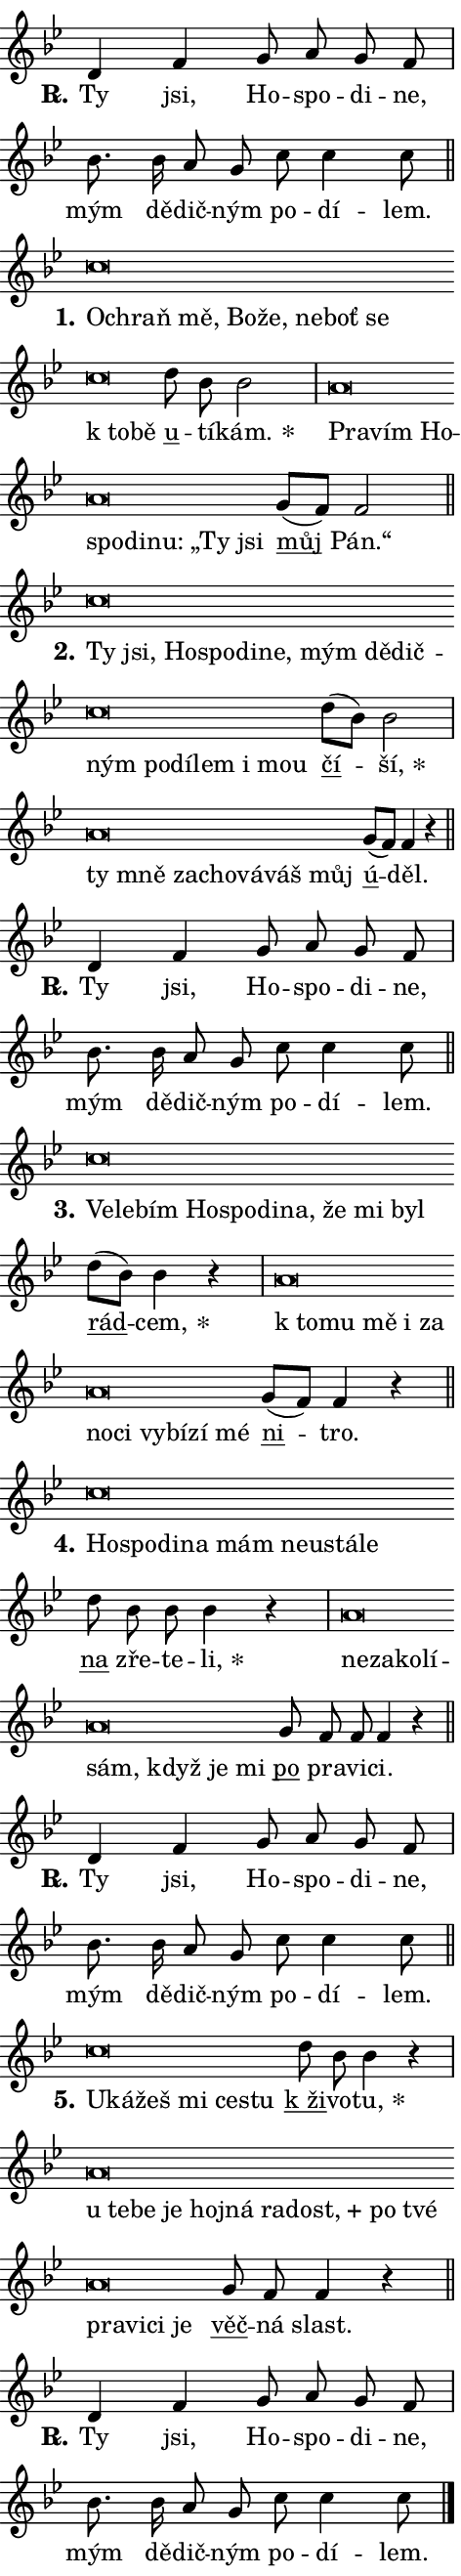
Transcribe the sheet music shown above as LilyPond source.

\version "2.24.0"
\header { tagline = "" }
\paper {
  indent = 0\cm
  top-margin = 0\cm
  right-margin = 0.13\cm % to fit lyric hyphens
  bottom-margin = 0\cm
  left-margin = 0\cm
  paper-width = 8\cm
  page-breaking = #ly:one-page-breaking
  system-system-spacing.basic-distance = #11
  score-system-spacing.basic-distance = #11
  ragged-last = ##f
}


%% Author: Thomas Morley
%% https://lists.gnu.org/archive/html/lilypond-user/2020-05/msg00002.html
#(define (line-position grob)
"Returns position of @var[grob} in current system:
   @code{'start}, if at first time-step
   @code{'end}, if at last time-step
   @code{'middle} otherwise
"
  (let* ((col (ly:item-get-column grob))
         (ln (ly:grob-object col 'left-neighbor))
         (rn (ly:grob-object col 'right-neighbor))
         (col-to-check-left (if (ly:grob? ln) ln col))
         (col-to-check-right (if (ly:grob? rn) rn col))
         (break-dir-left
           (and
             (ly:grob-property col-to-check-left 'non-musical #f)
             (ly:item-break-dir col-to-check-left)))
         (break-dir-right
           (and
             (ly:grob-property col-to-check-right 'non-musical #f)
             (ly:item-break-dir col-to-check-right))))
        (cond ((eqv? 1 break-dir-left) 'start)
              ((eqv? -1 break-dir-right) 'end)
              (else 'middle))))

#(define (tranparent-at-line-position vctor)
  (lambda (grob)
  "Relying on @code{line-position} select the relevant enry from @var{vctor}.
Used to determine transparency,"
    (case (line-position grob)
      ((end) (not (vector-ref vctor 0)))
      ((middle) (not (vector-ref vctor 1)))
      ((start) (not (vector-ref vctor 2))))))

noteHeadBreakVisibility =
#(define-music-function (break-visibility)(vector?)
"Makes @code{NoteHead}s transparent relying on @var{break-visibility}"
#{
  \override NoteHead.transparent =
    #(tranparent-at-line-position break-visibility)
#})

#(define delete-ledgers-for-transparent-note-heads
  (lambda (grob)
    "Reads whether a @code{NoteHead} is transparent.
If so this @code{NoteHead} is removed from @code{'note-heads} from
@var{grob}, which is supposed to be @code{LedgerLineSpanner}.
As a result ledgers are not printed for this @code{NoteHead}"
    (let* ((nhds-array (ly:grob-object grob 'note-heads))
           (nhds-list
             (if (ly:grob-array? nhds-array)
                 (ly:grob-array->list nhds-array)
                 '()))
           ;; Relies on the transparent-property being done before
           ;; Staff.LedgerLineSpanner.after-line-breaking is executed.
           ;; This is fragile ...
           (to-keep
             (remove
               (lambda (nhd)
                 (ly:grob-property nhd 'transparent #f))
               nhds-list)))
      ;; TODO find a better method to iterate over grob-arrays, similiar
      ;; to filter/remove etc for lists
      ;; For now rebuilt from scratch
      (set! (ly:grob-object grob 'note-heads)  '())
      (for-each
        (lambda (nhd)
          (ly:pointer-group-interface::add-grob grob 'note-heads nhd))
        to-keep))))

squashNotes = {
  \override NoteHead.X-extent = #'(-0.2 . 0.2)
  \override NoteHead.Y-extent = #'(-0.75 . 0)
  \override NoteHead.stencil =
    #(lambda (grob)
       (let ((pos (ly:grob-property grob 'staff-position)))
         (begin
           (if (< pos -7) (display "ERROR: Lower brevis then expected\n") (display ""))
           (if (<= pos -6) ly:text-interface::print ly:note-head::print))))
}
unSquashNotes = {
  \revert NoteHead.X-extent
  \revert NoteHead.Y-extent
  \revert NoteHead.stencil
}

hideNotes = \noteHeadBreakVisibility #begin-of-line-visible
unHideNotes = \noteHeadBreakVisibility #all-visible

% work-around for resetting accidentals
% https://lilypond.org/doc/v2.23/Documentation/notation/displaying-rhythms#unmetered-music
cadenzaMeasure = {
  \cadenzaOff
  \partial 1024 s1024
  \cadenzaOn
}

#(define-markup-command (accent layout props text) (markup?)
  "Underline accented syllable"
  (interpret-markup layout props
    #{\markup \override #'(offset . 4.3) \underline { #text }#}))

responsum = \markup \concat {
  "R" \hspace #-1.05 \path #0.1 #'((moveto 0 0.07) (lineto 0.9 0.8)) \hspace #0.05 "."
}

spaceSize = #0.6828661417322834 % exact space size for TeX Gyre Schola

\layout {
  \context {
    \Staff
    \remove "Time_signature_engraver"
    \override LedgerLineSpanner.after-line-breaking = #delete-ledgers-for-transparent-note-heads
  }
  \context {
    \Lyrics {
      \override LyricSpace.minimum-distance = \spaceSize
      \override LyricText.font-name = #"TeX Gyre Schola"
      \override LyricText.font-size = 1
      \override StanzaNumber.font-name = #"TeX Gyre Schola Bold"
      \override StanzaNumber.font-size = 1
    }
  }
  \context {
    \Score 
    \override NoteHead.text =
      #(lambda (grob) 
        (let ((pos (ly:grob-property grob 'staff-position)))
          #{\markup {
            \combine
              \halign #-0.55 \raise #(if (= pos -6) 0 0.5) \override #'(thickness . 2) \draw-line #'(3.2 . 0)
              \musicglyph "noteheads.sM1"
          }#}))
  }
}

% magnetic-lyrics.ily
%
%   written by
%     Jean Abou Samra <jean@abou-samra.fr>
%     Werner Lemberg <wl@gnu.org>
%
%   adapted by
%     Jiri Hon <jiri.hon@gmail.com>
%
% Version 2022-Apr-15

% https://www.mail-archive.com/lilypond-user@gnu.org/msg149350.html

#(define (Left_hyphen_pointer_engraver context)
   "Collect syllable-hyphen-syllable occurrences in lyrics and store
them in properties.  This engraver only looks to the left.  For
example, if the lyrics input is @code{foo -- bar}, it does the
following.

@itemize @bullet
@item
Set the @code{text} property of the @code{LyricHyphen} grob between
@q{foo} and @q{bar} to @code{foo}.

@item
Set the @code{left-hyphen} property of the @code{LyricText} grob with
text @q{foo} to the @code{LyricHyphen} grob between @q{foo} and
@q{bar}.
@end itemize

Use this auxiliary engraver in combination with the
@code{lyric-@/text::@/apply-@/magnetic-@/offset!} hook."
   (let ((hyphen #f)
         (text #f))
     (make-engraver
      (acknowledgers
       ((lyric-syllable-interface engraver grob source-engraver)
        (set! text grob)))
      (end-acknowledgers
       ((lyric-hyphen-interface engraver grob source-engraver)
        ;(when (not (grob::has-interface grob 'lyric-space-interface))
          (set! hyphen grob)));)
      ((stop-translation-timestep engraver)
       (when (and text hyphen)
         (ly:grob-set-object! text 'left-hyphen hyphen))
       (set! text #f)
       (set! hyphen #f)))))

#(define (lyric-text::apply-magnetic-offset! grob)
   "If the space between two syllables is less than the value in
property @code{LyricText@/.details@/.squash-threshold}, move the right
syllable to the left so that it gets concatenated with the left
syllable.

Use this function as a hook for
@code{LyricText@/.after-@/line-@/breaking} if the
@code{Left_@/hyphen_@/pointer_@/engraver} is active."
   (let ((hyphen (ly:grob-object grob 'left-hyphen #f)))
     (when hyphen
       (let ((left-text (ly:spanner-bound hyphen LEFT)))
         (when (grob::has-interface left-text 'lyric-syllable-interface)
           (let* ((common (ly:grob-common-refpoint grob left-text X))
                  (this-x-ext (ly:grob-extent grob common X))
                  (left-x-ext
                   (begin
                     ;; Trigger magnetism for left-text.
                     (ly:grob-property left-text 'after-line-breaking)
                     (ly:grob-extent left-text common X)))
                  ;; `delta` is the gap width between two syllables.
                  (delta (- (interval-start this-x-ext)
                            (interval-end left-x-ext)))
                  (details (ly:grob-property grob 'details))
                  (threshold (assoc-get 'squash-threshold details 0.2)))
             (when (< delta threshold)
               (let* (;; We have to manipulate the input text so that
                      ;; ligatures crossing syllable boundaries are not
                      ;; disabled.  For languages based on the Latin
                      ;; script this is essentially a beautification.
                      ;; However, for non-Western scripts it can be a
                      ;; necessity.
                      (lt (ly:grob-property left-text 'text))
                      (rt (ly:grob-property grob 'text))
                      (is-space (grob::has-interface hyphen 'lyric-space-interface))
                      (space (if is-space " " ""))
                      (extra-delta (if is-space spaceSize 0))
                      ;; Append new syllable.
                      (ltrt-space (if (and (string? lt) (string? rt))
                                (string-append lt space rt)
                                (make-concat-markup (list lt space rt))))
                      ;; Right-align `ltrt` to the right side.
                      (ltrt-space-markup (grob-interpret-markup
                               grob
                               (make-translate-markup
                                (cons (interval-length this-x-ext) 0)
                                (make-right-align-markup ltrt-space)))))
                 (begin
                   ;; Don't print `left-text`.
                   (ly:grob-set-property! left-text 'stencil #f)
                   ;; Set text and stencil (which holds all collected
                   ;; syllables so far) and shift it to the left.
                   (ly:grob-set-property! grob 'text ltrt-space)
                   (ly:grob-set-property! grob 'stencil ltrt-space-markup)
                   (ly:grob-translate-axis! grob (- (- delta extra-delta)) X))))))))))


#(define (lyric-hyphen::displace-bounds-first grob)
   ;; Make very sure this callback isn't triggered too early.
   (let ((left (ly:spanner-bound grob LEFT))
         (right (ly:spanner-bound grob RIGHT)))
     (ly:grob-property left 'after-line-breaking)
     (ly:grob-property right 'after-line-breaking)
     (ly:lyric-hyphen::print grob)))

squashThreshold = #0.4

\layout {
  \context {
    \Lyrics
    \consists #Left_hyphen_pointer_engraver
    \override LyricText.after-line-breaking =
      #lyric-text::apply-magnetic-offset!
    \override LyricHyphen.stencil = #lyric-hyphen::displace-bounds-first
    \override LyricText.details.squash-threshold = \squashThreshold
    \override LyricHyphen.minimum-distance = 0
    \override LyricHyphen.minimum-length = \squashThreshold
  }
}

squashText = \override LyricText.details.squash-threshold = 9999
unSquashText = \override LyricText.details.squash-threshold = \squashThreshold

leftText = \override LyricText.self-alignment-X = #LEFT
unLeftText = \revert LyricText.self-alignment-X

starOffset = #(lambda (grob) 
                (let ((x_offset (ly:self-alignment-interface::aligned-on-x-parent grob)))
                  (if (= x_offset 0) 0 (+ x_offset 1.2))))

star = #(define-music-function (syllable)(string?)
"Append star separator at the end of a syllable"
#{
  \once \override LyricText.X-offset = #starOffset
  \lyricmode { \markup {
    #syllable
    \override #'((font-name . "TeX Gyre Schola Bold")) \hspace #0.2 \lower #0.65 \larger "*"
  } }
#})

starAccent = #(define-music-function (syllable)(string?)
"Append star separator at the end of a syllable and make accent"
#{
  \once \override LyricText.X-offset = #starOffset
  \lyricmode { \markup {
    \accent #syllable
    \override #'((font-name . "TeX Gyre Schola Bold")) \hspace #0.2 \lower #0.65 \larger "*"
  } }
#})

breath = #(define-music-function (syllable)(string?)
"Append breathing indicator at the end of a syllable"
#{
  \lyricmode { \markup { #syllable "+" } }
#})

optionalBreath = #(define-music-function (syllable)(string?)
"Append optional breathing indicator at the end of a syllable"
#{
  \lyricmode { \markup { #syllable "(+)" } }
#})


\score {
    <<
        \new Voice = "melody" { \cadenzaOn \key bes \major \relative { d'4 f g8 a g f \cadenzaMeasure \bar "|" bes8. bes16 a8 g \bar "" c c4 c8 \cadenzaMeasure \bar "||" \break } }
        \new Lyrics \lyricsto "melody" { \lyricmode { \set stanza = \responsum
Ty jsi, Ho -- spo -- di -- ne, mým dě -- dič -- ným po -- dí -- lem. } }
    >>
    \layout {}
}

\score {
    <<
        \new Voice = "melody" { \cadenzaOn \key bes \major \relative { \squashNotes c''\breve*1/16 \hideNotes \breve*1/16 \bar "" \breve*1/16 \bar "" \breve*1/16 \bar "" \breve*1/16 \bar "" \breve*1/16 \bar "" \breve*1/16 \bar "" \breve*1/16 \bar "" \breve*1/16 \breve*1/16 \bar "" \unHideNotes \unSquashNotes \bar "" d8 bes bes2 \cadenzaMeasure \bar "|" \squashNotes a\breve*1/16 \hideNotes \breve*1/16 \bar "" \breve*1/16 \bar "" \breve*1/16 \bar "" \breve*1/16 \bar "" \breve*1/16 \bar "" \breve*1/16 \breve*1/16 \bar "" \unHideNotes \unSquashNotes \bar "" g8[( f)] f2 \cadenzaMeasure \bar "||" \break } }
        \new Lyrics \lyricsto "melody" { \lyricmode { \set stanza = "1."
\leftText O -- \squashText chraň mě, Bo -- že, ne -- boť se "k to" -- bě \unLeftText \unSquashText \markup \accent u -- tí -- \star kám. \leftText Pra -- \squashText vím Ho -- spo -- di -- nu: „Ty jsi \unLeftText \unSquashText \markup \accent můj Pán.“ } }
    >>
    \layout {}
}

\score {
    <<
        \new Voice = "melody" { \cadenzaOn \key bes \major \relative { \squashNotes c''\breve*1/16 \hideNotes \breve*1/16 \bar "" \breve*1/16 \bar "" \breve*1/16 \bar "" \breve*1/16 \bar "" \breve*1/16 \bar "" \breve*1/16 \bar "" \breve*1/16 \bar "" \breve*1/16 \bar "" \breve*1/16 \bar "" \breve*1/16 \bar "" \breve*1/16 \bar "" \breve*1/16 \bar "" \breve*1/16 \breve*1/16 \bar "" \unHideNotes \unSquashNotes \bar "" d8[( bes)] bes2 \cadenzaMeasure \bar "|" \squashNotes a\breve*1/16 \hideNotes \breve*1/16 \bar "" \breve*1/16 \bar "" \breve*1/16 \bar "" \breve*1/16 \bar "" \breve*1/16 \breve*1/16 \bar "" \unHideNotes \unSquashNotes \bar "" g8[( f)] f4 r \cadenzaMeasure \bar "||" \break } }
        \new Lyrics \lyricsto "melody" { \lyricmode { \set stanza = "2."
\leftText Ty \squashText jsi, Ho -- spo -- di -- ne, mým dě -- dič -- ným po -- dí -- lem i mou \unLeftText \unSquashText \markup \accent čí -- \star ší, \leftText ty \squashText mně za -- cho -- vá -- váš můj \unLeftText \unSquashText \markup \accent ú -- děl. } }
    >>
    \layout {}
}

\score {
    <<
        \new Voice = "melody" { \cadenzaOn \key bes \major \relative { d'4 f g8 a g f \cadenzaMeasure \bar "|" bes8. bes16 a8 g \bar "" c c4 c8 \cadenzaMeasure \bar "||" \break } }
        \new Lyrics \lyricsto "melody" { \lyricmode { \set stanza = \responsum
Ty jsi, Ho -- spo -- di -- ne, mým dě -- dič -- ným po -- dí -- lem. } }
    >>
    \layout {}
}

\score {
    <<
        \new Voice = "melody" { \cadenzaOn \key bes \major \relative { \squashNotes c''\breve*1/16 \hideNotes \breve*1/16 \bar "" \breve*1/16 \bar "" \breve*1/16 \bar "" \breve*1/16 \bar "" \breve*1/16 \bar "" \breve*1/16 \bar "" \breve*1/16 \bar "" \breve*1/16 \breve*1/16 \bar "" \unHideNotes \unSquashNotes \bar "" d8[( bes)] bes4 r \cadenzaMeasure \bar "|" \squashNotes a\breve*1/16 \hideNotes \breve*1/16 \bar "" \breve*1/16 \bar "" \breve*1/16 \bar "" \breve*1/16 \bar "" \breve*1/16 \bar "" \breve*1/16 \bar "" \breve*1/16 \bar "" \breve*1/16 \bar "" \breve*1/16 \breve*1/16 \bar "" \unHideNotes \unSquashNotes \bar "" g8[( f)] f4 r \cadenzaMeasure \bar "||" \break } }
        \new Lyrics \lyricsto "melody" { \lyricmode { \set stanza = "3."
\leftText Ve -- \squashText le -- bím Ho -- spo -- di -- na, že mi byl \unLeftText \unSquashText \markup \accent rád -- \star cem, \leftText "k to" -- \squashText mu mě i za no -- ci vy -- bí -- zí mé \unLeftText \unSquashText \markup \accent ni -- tro. } }
    >>
    \layout {}
}

\score {
    <<
        \new Voice = "melody" { \cadenzaOn \key bes \major \relative { \squashNotes c''\breve*1/16 \hideNotes \breve*1/16 \bar "" \breve*1/16 \bar "" \breve*1/16 \bar "" \breve*1/16 \bar "" \breve*1/16 \bar "" \breve*1/16 \bar "" \breve*1/16 \breve*1/16 \bar "" \unHideNotes \unSquashNotes \bar "" d8 bes bes bes4 r \cadenzaMeasure \bar "|" \squashNotes a\breve*1/16 \hideNotes \breve*1/16 \bar "" \breve*1/16 \bar "" \breve*1/16 \bar "" \breve*1/16 \bar "" \breve*1/16 \bar "" \breve*1/16 \breve*1/16 \bar "" \unHideNotes \unSquashNotes \bar "" g8 f f f4 r \cadenzaMeasure \bar "||" \break } }
        \new Lyrics \lyricsto "melody" { \lyricmode { \set stanza = "4."
\leftText Ho -- \squashText spo -- di -- na mám ne -- u -- stá -- le \unLeftText \unSquashText \markup \accent na zře -- te -- \star li, \leftText ne -- \squashText za -- ko -- lí -- sám, když je mi \unLeftText \unSquashText \markup \accent po pra -- vi -- ci. } }
    >>
    \layout {}
}

\score {
    <<
        \new Voice = "melody" { \cadenzaOn \key bes \major \relative { d'4 f g8 a g f \cadenzaMeasure \bar "|" bes8. bes16 a8 g \bar "" c c4 c8 \cadenzaMeasure \bar "||" \break } }
        \new Lyrics \lyricsto "melody" { \lyricmode { \set stanza = \responsum
Ty jsi, Ho -- spo -- di -- ne, mým dě -- dič -- ným po -- dí -- lem. } }
    >>
    \layout {}
}

\score {
    <<
        \new Voice = "melody" { \cadenzaOn \key bes \major \relative { \squashNotes c''\breve*1/16 \hideNotes \breve*1/16 \bar "" \breve*1/16 \bar "" \breve*1/16 \bar "" \breve*1/16 \breve*1/16 \bar "" \unHideNotes \unSquashNotes \bar "" d8 bes bes4 r \cadenzaMeasure \bar "|" \squashNotes a\breve*1/16 \hideNotes \breve*1/16 \bar "" \breve*1/16 \bar "" \breve*1/16 \bar "" \breve*1/16 \bar "" \breve*1/16 \bar "" \breve*1/16 \bar "" \breve*1/16 \bar "" \breve*1/16 \bar "" \breve*1/16 \bar "" \breve*1/16 \bar "" \breve*1/16 \bar "" \breve*1/16 \breve*1/16 \bar "" \unHideNotes \unSquashNotes \bar "" g8 f f4 r \cadenzaMeasure \bar "||" \break } }
        \new Lyrics \lyricsto "melody" { \lyricmode { \set stanza = "5."
\leftText U -- \squashText ká -- žeš mi ce -- stu \unLeftText \unSquashText \markup \accent "k ži" -- vo -- \star tu, \leftText u \squashText te -- be je hoj -- ná ra -- \breath "dost," po tvé pra -- vi -- ci je \unLeftText \unSquashText \markup \accent věč -- ná slast. } }
    >>
    \layout {}
}

\score {
    <<
        \new Voice = "melody" { \cadenzaOn \key bes \major \relative { d'4 f g8 a g f \cadenzaMeasure \bar "|" bes8. bes16 a8 g \bar "" c c4 c8 \cadenzaMeasure \bar "||" \break } \bar "|." }
        \new Lyrics \lyricsto "melody" { \lyricmode { \set stanza = \responsum
Ty jsi, Ho -- spo -- di -- ne, mým dě -- dič -- ným po -- dí -- lem. } }
    >>
    \layout {}
}
